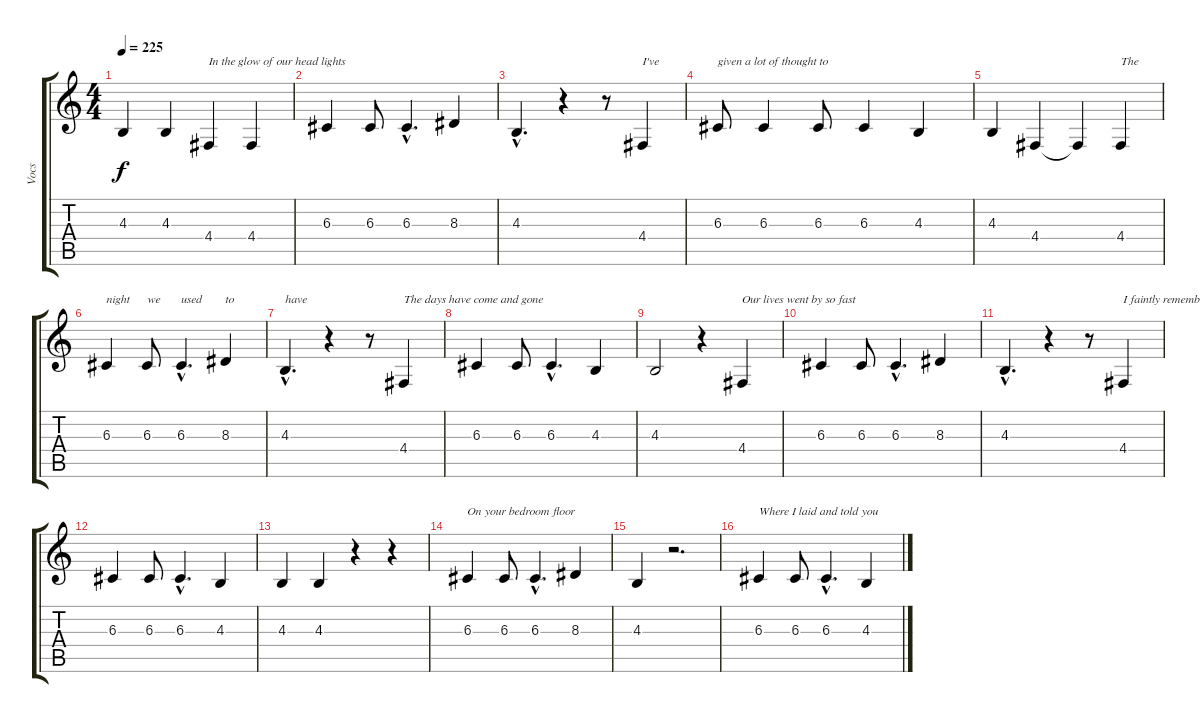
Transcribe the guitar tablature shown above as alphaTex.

\track ("Vocs" "Vocs") {instrument synthvoice}
\staff {score tabs}
\tuning (E4 B3 G3 D3 A2 E2) {hide}
\ts (4 4)
\tempo 225
\clef g2
\ks c
4.3.4{dy f} 4.3.4 4.4.4{txt "In the glow of our head lights"} 4.4.4 |
6.3.4 6.3.8 6.3{hac}.4{d} 8.3.4 |
4.3{hac}.4{d} r.4 r.8 4.4.4{txt "I've"} |
6.3.8{txt "given a lot of thought to "} 6.3.4 6.3.8 6.3.4 4.3.4 |
4.3.4 4.4.4 4.4{t}.4 4.4.4{txt "The "} |
6.3.4{txt "night"} 6.3.8{txt "we"} 6.3{hac}.4{d txt "used"} 8.3.4{txt "to"} |
4.3{hac}.4{d txt "have"} r.4 r.8 4.4.4{txt "The days have come and gone"} |
6.3.4 6.3.8 6.3{hac}.4{d} 4.3.4 |
4.3.2 r.4 4.4.4{txt "Our lives went by so fast"} |
6.3.4 6.3.8 6.3{hac}.4{d} 8.3.4 |
4.3{hac}.4{d} r.4 r.8 4.4.4{txt "I faintly remember breathing "} |
6.3.4 6.3.8 6.3{hac}.4{d} 4.3.4 |
4.3.4 4.3.4 r.4 r.4 |
6.3.4{txt "On your bedroom floor"} 6.3.8 6.3{hac}.4{d} 8.3.4 |
4.3.4 r.2{d} |
6.3.4{txt "Where I laid and told you  "} 6.3.8 6.3{hac}.4{d} 4.3.4
